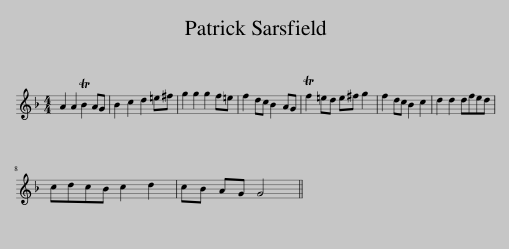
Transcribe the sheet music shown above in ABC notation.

X:1
L:1/8
M:4/4
I:linebreak $
K:F
V:1 treble
V:1
 A2 A2 TB2 AG | B2 c2 d2 =e^f | g2 g2 g2 f=e | f2 dc B2 AG | Tf2 =ed e^f g2 | %5
 f2 dc B2 c2 | d2 d2 dfed |$ cdcB c2 d2 | cB AG G4 || %9
